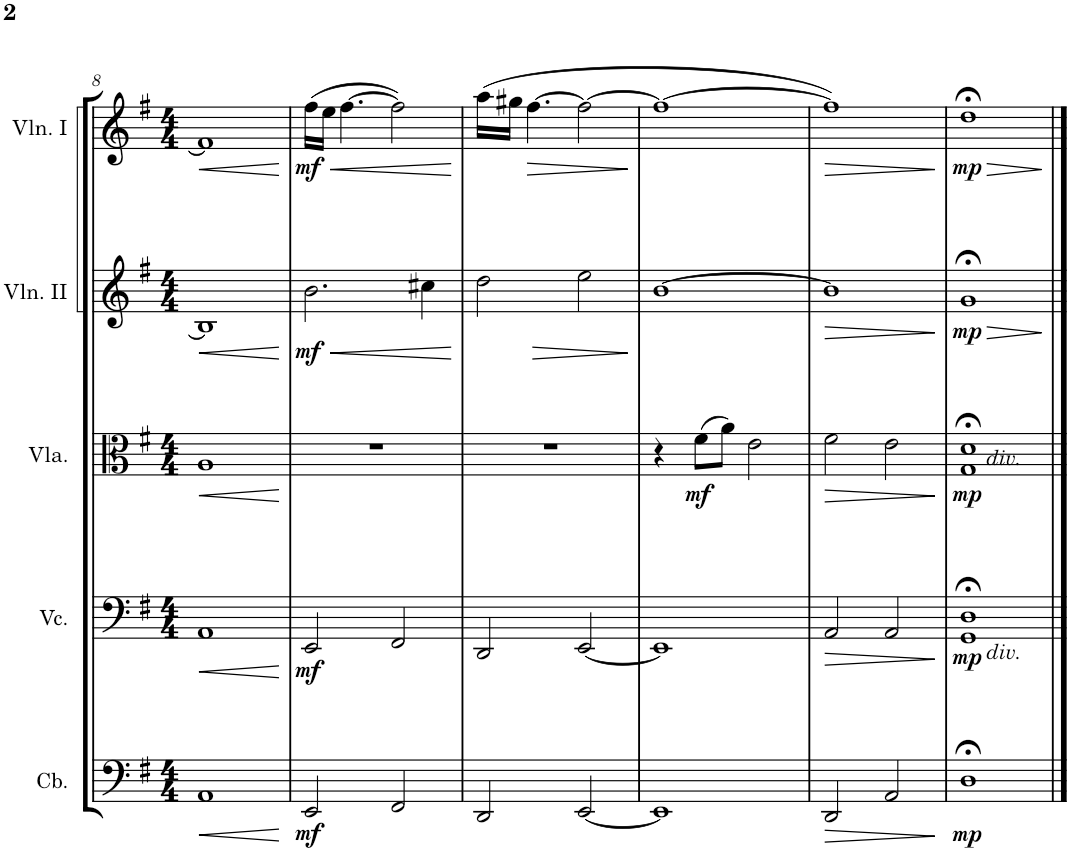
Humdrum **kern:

**kern	**dynam	**kern	**dynam	**kern	**dynam	**kern	**dynam	**kern	**dynam
*part5	*part5	*part4	*part4	*part3	*part3	*part2	*part2	*part1	*part1
*staff5	*staff5	*staff4	*staff4	*staff3	*staff3	*staff2	*staff2	*staff1	*staff1
*I"Contrabass	*	*I"Violoncello	*	*I"Viola	*	*I"Violin II	*	*I"Violin I	*
*I'Cb.	*	*I'Vc.	*	*I'Vla.	*	*I'Vln. II	*	*I'Vln. I	*
!!LO:PB:g=z
*clefF4	*	*clefF4	*	*clefC3	*	*clefG2	*	*clefG2	*
*Trd7c12	*	*	*	*	*	*	*	*	*
*k[f#]	*	*k[f#]	*	*k[f#]	*	*k[f#]	*	*k[f#]	*
*M4/4	*	*M4/4	*	*M4/4	*	*M4/4	*	*M4/4	*
=8	=8	=8	=8	=8	=8	=8	=8	=8	=8
!	!LO:HP:b	!	!LO:HP:b	!	!LO:HP:b	!	!LO:HP:b	!	!LO:HP:b
1AA	<	1AA	<	1A	<	1B]	<	1f#]	<
.	[	.	[	.	[	.	[	.	[
=9	=9	=9	=9	=9	=9	=9	=9	=9	=9
!	!LO:DY:b	!	!LO:DY:b	!	!	!	!LO:HP:b	!	!LO:HP:b
!	!	!	!	!	!	!	!LO:DY:n=1:b	!	!LO:DY:n=1:b
2EE/	mf	2EE/	mf	1r	.	2.b\	< mf	(16ff#\LL	< mf
.	.	.	.	.	.	.	.	16ee\JJ	.
.	.	.	.	.	.	.	.	[4.ff#\	.
2FF#/	.	2FF#/	.	.	.	.	.	2ff#\])	.
.	.	.	.	.	.	4cc#X\	.	.	.
.	.	.	.	.	.	.	[	.	[
=10	=10	=10	=10	=10	=10	=10	=10	=10	=10
!	!	!	!	!	!	!	!LO:HP:b	!	!
2DD/	.	2DD/	.	1r	.	2dd\	>	(16aa\LL	.
.	.	.	.	.	.	.	.	16gg#X\JJ	.
!	!	!	!	!	!	!	!	!	!LO:HP:b
.	.	.	.	.	.	.	.	[4.ff#\	>
[2EE/	.	[2EE/	.	.	.	2ee\	.	2ff#\_	.
.	.	.	.	.	.	.	]	.	]
=11	=11	=11	=11	=11	=11	=11	=11	=11	=11
1EE]	.	1EE]	.	4r	.	[1b	.	1ff#_	.
!	!	!	!	!	!LO:DY:b	!	!	!	!
.	.	.	.	(8f#\L	mf	.	.	.	.
.	.	.	.	8a\J)	.	.	.	.	.
.	.	.	.	2e\	.	.	.	.	.
=12	=12	=12	=12	=12	=12	=12	=12	=12	=12
!	!LO:HP:b	!	!LO:HP:b	!	!LO:HP:b	!	!LO:HP:b	!	!LO:HP:b
2DD/	>	2AA/	>	2f#\	>	1b]	>	1ff#])	>
2AA/	.	2AA/	.	2e\	.	.	.	.	.
.	]	.	]	.	]	.	]	.	]
=13	=13	=13	=13	=13	=13	=13	=13	=13	=13
!	!	!	!	!LO:TX:b:i:t=div.	!	!	!	!	!
!	!	!LO:TX:b:i:t=div.	!	!	!	!	!	!	!
!	!LO:DY:b	!	!LO:DY:b	!	!LO:DY:b	!	!LO:HP:b	!	!LO:HP:b
!	!	!	!	!	!	!	!LO:DY:n=1:b	!	!LO:DY:n=1:b
1D;<	mp	1GG;< 1D;<	mp	1G;< 1d;<	mp	1g;<	> mp	1dd;<	> mp
.	.	.	.	.	.	.	]	.	]
==	==	==	==	==	==	==	==	==	==
*-	*-	*-	*-	*-	*-	*-	*-	*-	*-
